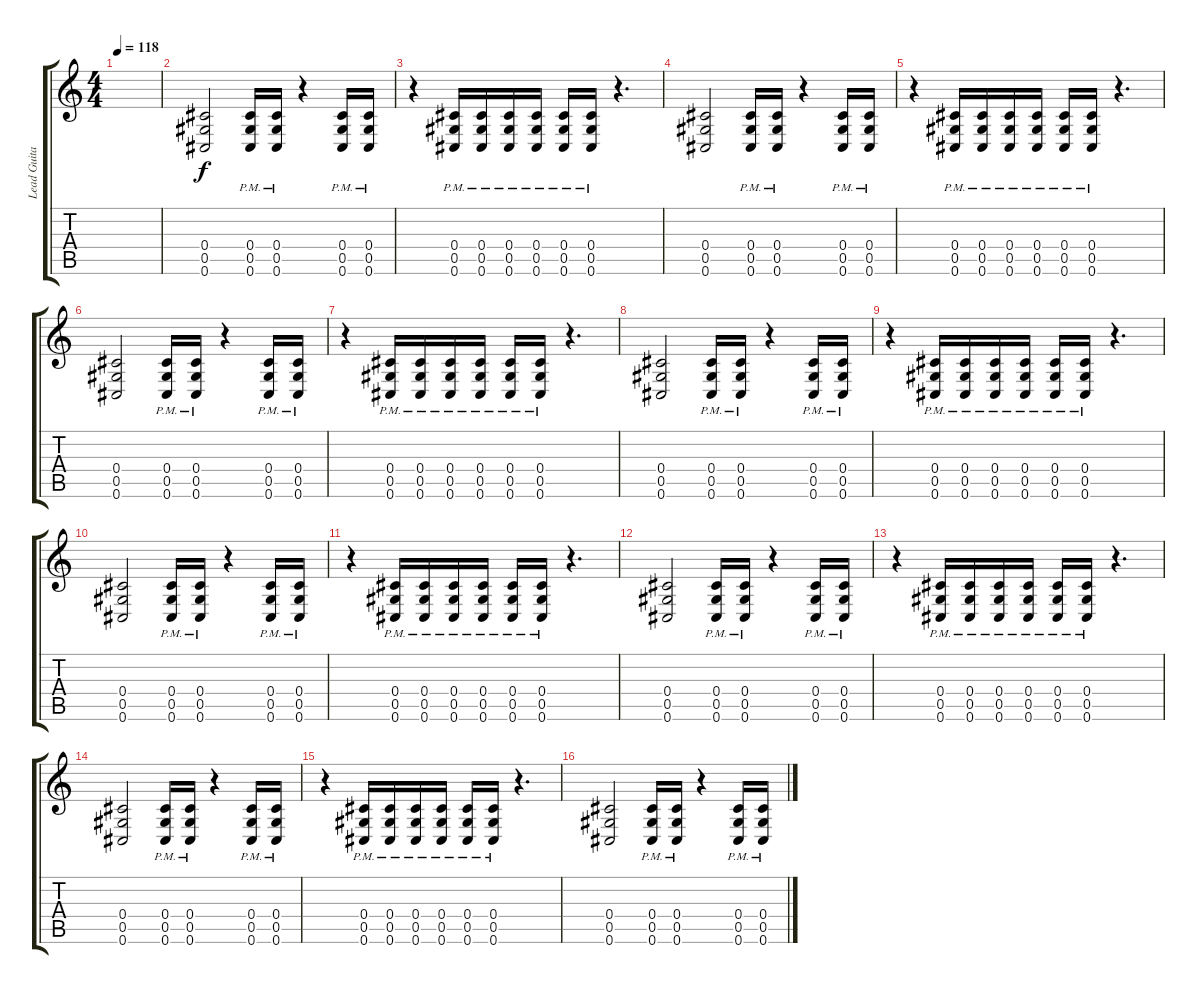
\track ("Lead Guitar" "Lead Guita") {instrument distortionguitar}
\staff {score tabs}
\tuning (Eb4 Bb3 Gb3 Db3 Ab2 Db2) {hide}
\ts (4 4)
\tempo 118
\clef g2
\ks c
|
(0.4 0.5 0.6).2 (0.4{pm} 0.5{pm} 0.6{pm}).16 (0.4{pm} 0.5{pm} 0.6{pm}).16 r.4 (0.4{pm} 0.5{pm} 0.6{pm}).16 (0.4{pm} 0.5{pm} 0.6{pm}).16 |
r.4 (0.4{pm} 0.5{pm} 0.6{pm}).16 (0.4{pm} 0.5{pm} 0.6{pm}).16 (0.4{pm} 0.5{pm} 0.6{pm}).16 (0.4{pm} 0.5{pm} 0.6{pm}).16 (0.4{pm} 0.5{pm} 0.6{pm}).16 (0.4{pm} 0.5{pm} 0.6{pm}).16 r.4{d} |
(0.4 0.5 0.6).2 (0.4{pm} 0.5{pm} 0.6{pm}).16 (0.4{pm} 0.5{pm} 0.6{pm}).16 r.4 (0.4{pm} 0.5{pm} 0.6{pm}).16 (0.4{pm} 0.5{pm} 0.6{pm}).16 |
r.4 (0.4{pm} 0.5{pm} 0.6{pm}).16 (0.4{pm} 0.5{pm} 0.6{pm}).16 (0.4{pm} 0.5{pm} 0.6{pm}).16 (0.4{pm} 0.5{pm} 0.6{pm}).16 (0.4{pm} 0.5{pm} 0.6{pm}).16 (0.4{pm} 0.5{pm} 0.6{pm}).16 r.4{d} |
(0.4 0.5 0.6).2 (0.4{pm} 0.5{pm} 0.6{pm}).16 (0.4{pm} 0.5{pm} 0.6{pm}).16 r.4 (0.4{pm} 0.5{pm} 0.6{pm}).16 (0.4{pm} 0.5{pm} 0.6{pm}).16 |
r.4 (0.4{pm} 0.5{pm} 0.6{pm}).16 (0.4{pm} 0.5{pm} 0.6{pm}).16 (0.4{pm} 0.5{pm} 0.6{pm}).16 (0.4{pm} 0.5{pm} 0.6{pm}).16 (0.4{pm} 0.5{pm} 0.6{pm}).16 (0.4{pm} 0.5{pm} 0.6{pm}).16 r.4{d} |
(0.4 0.5 0.6).2 (0.4{pm} 0.5{pm} 0.6{pm}).16 (0.4{pm} 0.5{pm} 0.6{pm}).16 r.4 (0.4{pm} 0.5{pm} 0.6{pm}).16 (0.4{pm} 0.5{pm} 0.6{pm}).16 |
r.4 (0.4{pm} 0.5{pm} 0.6{pm}).16 (0.4{pm} 0.5{pm} 0.6{pm}).16 (0.4{pm} 0.5{pm} 0.6{pm}).16 (0.4{pm} 0.5{pm} 0.6{pm}).16 (0.4{pm} 0.5{pm} 0.6{pm}).16 (0.4{pm} 0.5{pm} 0.6{pm}).16 r.4{d} |
(0.4 0.5 0.6).2 (0.4{pm} 0.5{pm} 0.6{pm}).16 (0.4{pm} 0.5{pm} 0.6{pm}).16 r.4 (0.4{pm} 0.5{pm} 0.6{pm}).16 (0.4{pm} 0.5{pm} 0.6{pm}).16 |
r.4 (0.4{pm} 0.5{pm} 0.6{pm}).16 (0.4{pm} 0.5{pm} 0.6{pm}).16 (0.4{pm} 0.5{pm} 0.6{pm}).16 (0.4{pm} 0.5{pm} 0.6{pm}).16 (0.4{pm} 0.5{pm} 0.6{pm}).16 (0.4{pm} 0.5{pm} 0.6{pm}).16 r.4{d} |
(0.4 0.5 0.6).2 (0.4{pm} 0.5{pm} 0.6{pm}).16 (0.4{pm} 0.5{pm} 0.6{pm}).16 r.4 (0.4{pm} 0.5{pm} 0.6{pm}).16 (0.4{pm} 0.5{pm} 0.6{pm}).16 |
r.4 (0.4{pm} 0.5{pm} 0.6{pm}).16 (0.4{pm} 0.5{pm} 0.6{pm}).16 (0.4{pm} 0.5{pm} 0.6{pm}).16 (0.4{pm} 0.5{pm} 0.6{pm}).16 (0.4{pm} 0.5{pm} 0.6{pm}).16 (0.4{pm} 0.5{pm} 0.6{pm}).16 r.4{d} |
(0.4 0.5 0.6).2 (0.4{pm} 0.5{pm} 0.6{pm}).16 (0.4{pm} 0.5{pm} 0.6{pm}).16 r.4 (0.4{pm} 0.5{pm} 0.6{pm}).16 (0.4{pm} 0.5{pm} 0.6{pm}).16 |
r.4 (0.4{pm} 0.5{pm} 0.6{pm}).16 (0.4{pm} 0.5{pm} 0.6{pm}).16 (0.4{pm} 0.5{pm} 0.6{pm}).16 (0.4{pm} 0.5{pm} 0.6{pm}).16 (0.4{pm} 0.5{pm} 0.6{pm}).16 (0.4{pm} 0.5{pm} 0.6{pm}).16 r.4{d} |
(0.4 0.5 0.6).2 (0.4{pm} 0.5{pm} 0.6{pm}).16 (0.4{pm} 0.5{pm} 0.6{pm}).16 r.4 (0.4{pm} 0.5{pm} 0.6{pm}).16 (0.4{pm} 0.5{pm} 0.6{pm}).16
